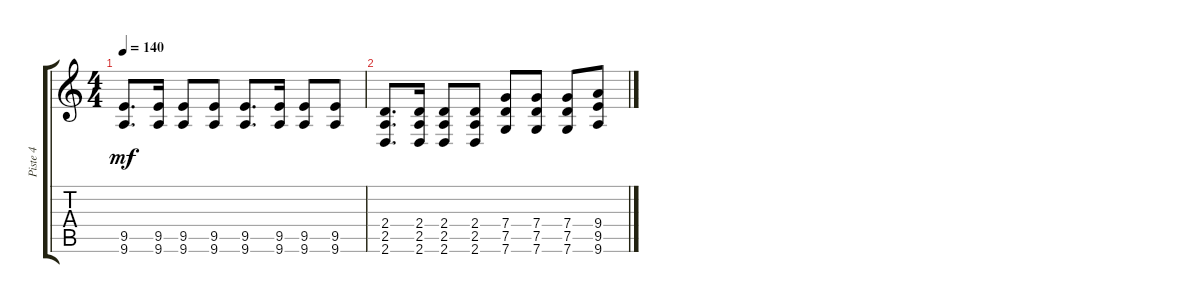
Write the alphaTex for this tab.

\track ("Piste 4" "Piste 4") {instrument distortionguitar}
\staff {score tabs}
\tuning (D4 A3 F3 C3 G2 C2) {hide}
\ts (4 4)
\tempo 140
\clef g2
\ks c
(9.5 9.6).8{d dy mf} (9.5 9.6).16 (9.5 9.6).8 (9.5 9.6).8 (9.5 9.6).8{d} (9.5 9.6).16 (9.5 9.6).8 (9.5 9.6).8 |
(2.4 2.5 2.6).8{d} (2.4 2.5 2.6).16 (2.4 2.5 2.6).8 (2.4 2.5 2.6).8 (7.4 7.5 7.6).8 (7.4 7.5 7.6).8 (7.4 7.5 7.6).8 (9.4 9.5 9.6).8
